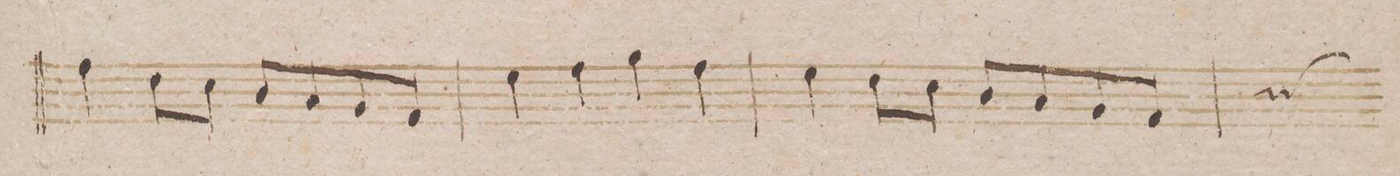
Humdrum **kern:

**kern	**dynam
*I"Oboe 2do	*
*clefG2	*
*k[b-]	*
*met(c|)	*
*M2/2	*
4ff\	.
8dd\L	.
8cc\J	.
8b-/L	.
8a/	.
8g/	.
8f/J	.
=64	=64
4ee\	.
4ff\	.
4gg\	.
4ff\	.
=65	=65
4ee\	.
8dd\L	.
8cc\J	.
8b-/L	.
8a/	.
8g/	.
8f/J	.
*custos	*
=66	=66
*-	*-
